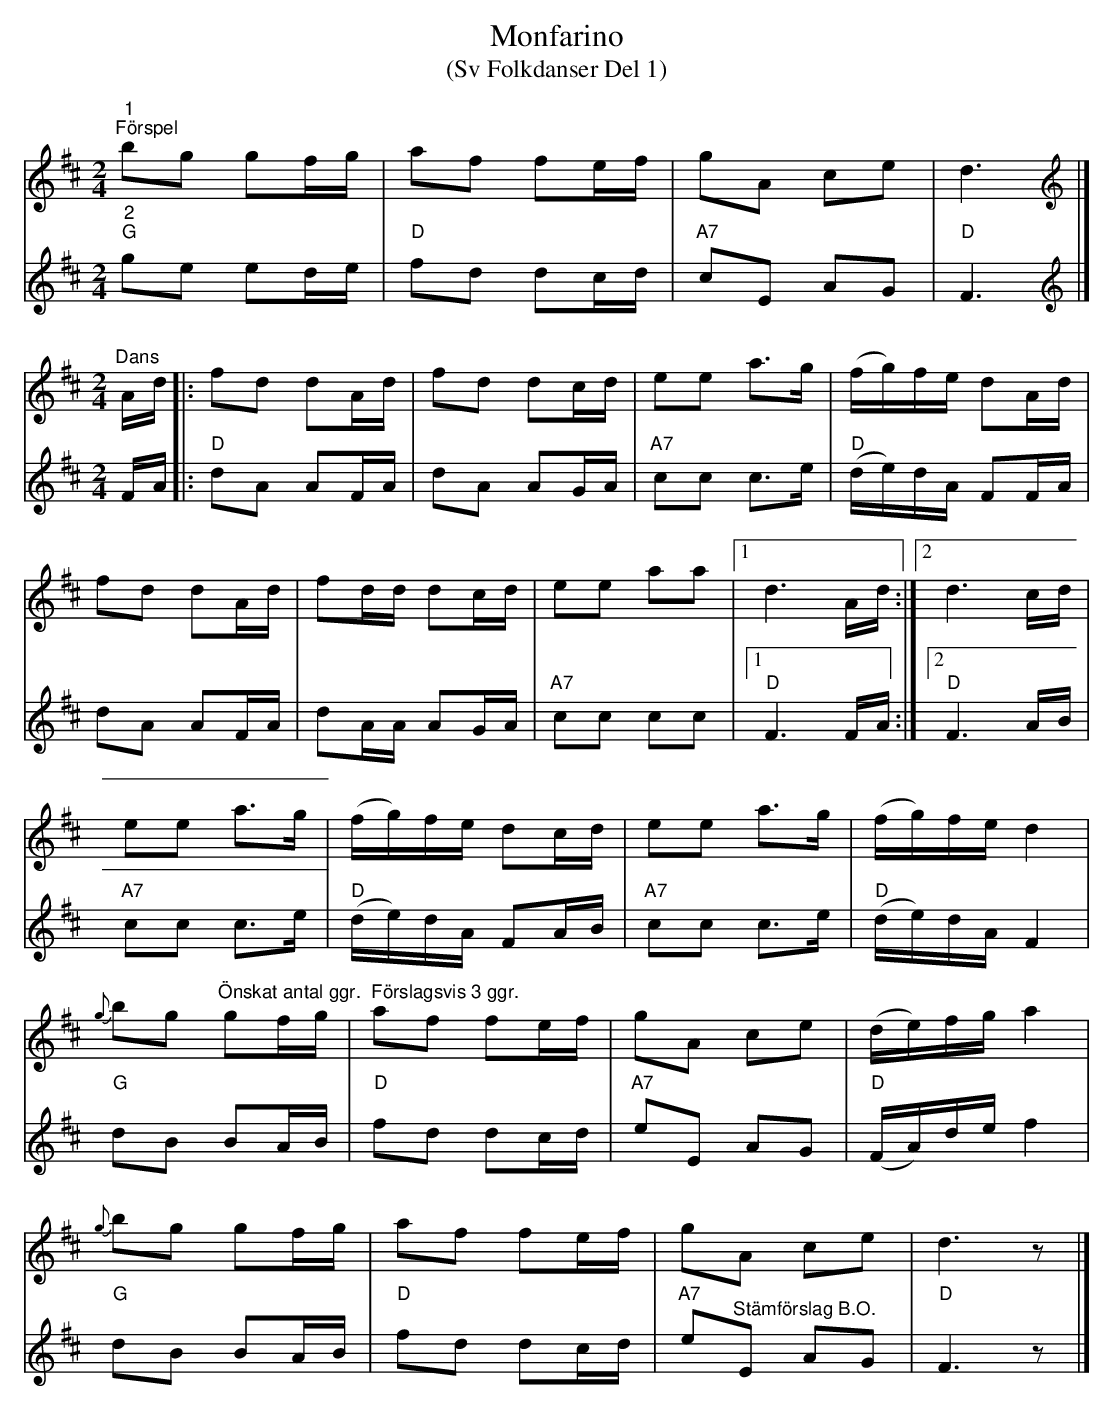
X:1
T:Monfarino
T:(Sv Folkdanser Del 1)
L:1/8
M:2/4
K:D
V:1
"^1""^Förspel" bg gf/g/ | af fe/f/ | gA ce | d3 |]
[K:D][M:2/4][K:treble]"^Dans" A/d/ |: fd dA/d/ | fd dc/d/ | ee a>g | (f/g/)f/e/ dA/d/ |
fd dA/d/ | fd/d/ dc/d/ | ee aa |1 d3 A/d/ :|2 d3 c/d/ |
ee a>g | (f/g/)f/e/ dc/d/ | ee a>g | (f/g/)f/e/ d2 |
{g} bg "^Önskat antal ggr.  Förslagsvis 3 ggr."gf/g/ | af fe/f/ | gA ce | (d/e/)f/g/ a2 |
{g} bg gf/g/ | af fe/f/ | gA ce | d3 z |]
V:2
"^2" "G"ge ed/e/ | "D" fd dc/d/ | "A7" cE AG |"D" F3 |]
[K:D][M:2/4][K:treble] F/A/ |: "D" dA AF/A/ | dA AG/A/ | "A7" cc c>e |"D" (d/e/)d/A/ FF/A/ |
dA AF/A/ | dA/A/ AG/A/ |"A7" cc cc |1"D" F3 F/A/ :|2"D" F3 A/B/ |
"A7" cc c>e |"D" (d/e/)d/A/ FA/B/ |"A7" cc c>e |"D" (d/e/)d/A/ F2 |
"G" dB BA/B/ |"D" fd dc/d/ |"A7" eE AG | "D" (F/A/)d/e/ f2 |
"G" dB BA/B/ |"D" fd dc/d/ |"A7" e"^Stämförslag B.O."E AG |"D" F3 z |]
